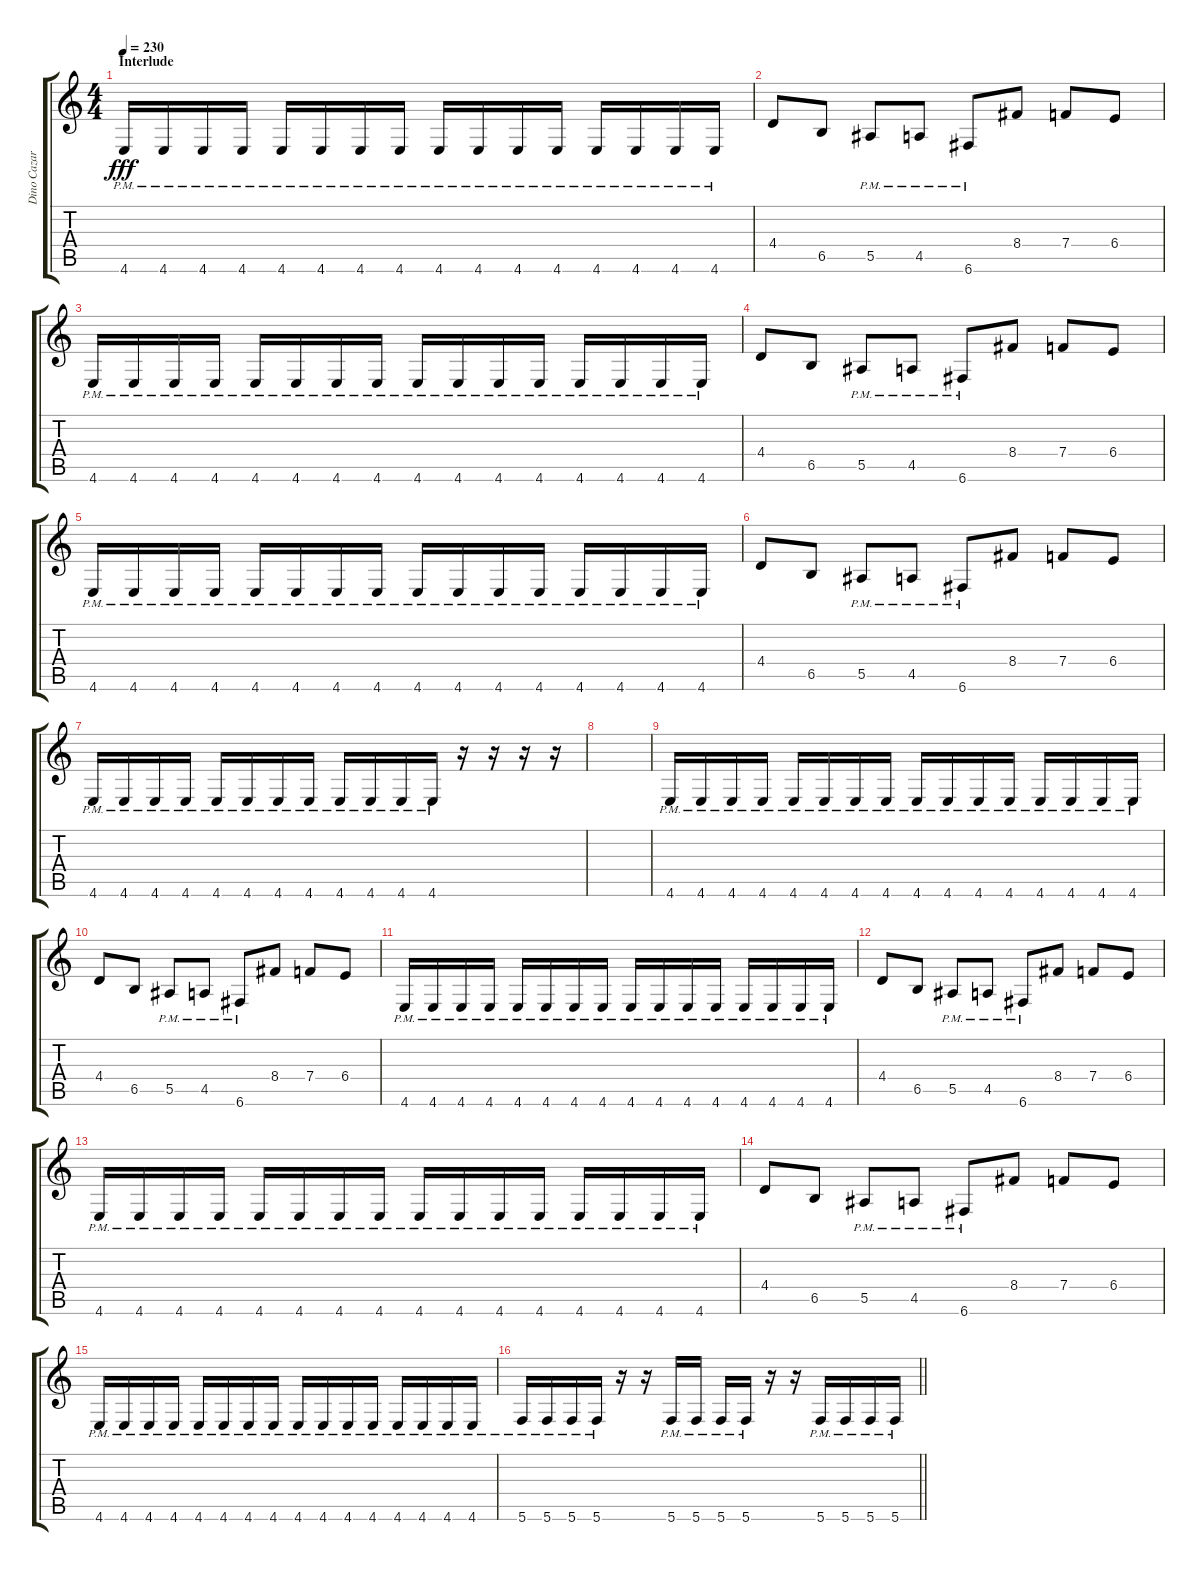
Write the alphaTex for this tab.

\track ("Dino Cazares (Left)" "Dino Cazar") {instrument overdrivenguitar}
\staff {score tabs}
\tuning (C4 G3 Eb3 Bb2 F2 C2) {hide}
\ts (4 4)
\section ("" "Interlude")
\tempo 230
\clef g2
\ks c
4.6{pm}.16{dy fff} 4.6{pm}.16 4.6{pm}.16 4.6{pm}.16 4.6{pm}.16 4.6{pm}.16 4.6{pm}.16 4.6{pm}.16 4.6{pm}.16 4.6{pm}.16 4.6{pm}.16 4.6{pm}.16 4.6{pm}.16 4.6{pm}.16 4.6{pm}.16 4.6{pm}.16 |
4.4.8 6.5.8 5.5{pm}.8 4.5{pm}.8 6.6{pm}.8 8.4.8 7.4.8 6.4.8 |
4.6{pm}.16 4.6{pm}.16 4.6{pm}.16 4.6{pm}.16 4.6{pm}.16 4.6{pm}.16 4.6{pm}.16 4.6{pm}.16 4.6{pm}.16 4.6{pm}.16 4.6{pm}.16 4.6{pm}.16 4.6{pm}.16 4.6{pm}.16 4.6{pm}.16 4.6{pm}.16 |
4.4.8 6.5.8 5.5{pm}.8 4.5{pm}.8 6.6{pm}.8 8.4.8 7.4.8 6.4.8 |
4.6{pm}.16 4.6{pm}.16 4.6{pm}.16 4.6{pm}.16 4.6{pm}.16 4.6{pm}.16 4.6{pm}.16 4.6{pm}.16 4.6{pm}.16 4.6{pm}.16 4.6{pm}.16 4.6{pm}.16 4.6{pm}.16 4.6{pm}.16 4.6{pm}.16 4.6{pm}.16 |
4.4.8 6.5.8 5.5{pm}.8 4.5{pm}.8 6.6{pm}.8 8.4.8 7.4.8 6.4.8 |
4.6{pm}.16 4.6{pm}.16 4.6{pm}.16 4.6{pm}.16 4.6{pm}.16 4.6{pm}.16 4.6{pm}.16 4.6{pm}.16 4.6{pm}.16 4.6{pm}.16 4.6{pm}.16 4.6{pm}.16 r.16 r.16 r.16 r.16 |
|
4.6{pm}.16 4.6{pm}.16 4.6{pm}.16 4.6{pm}.16 4.6{pm}.16 4.6{pm}.16 4.6{pm}.16 4.6{pm}.16 4.6{pm}.16 4.6{pm}.16 4.6{pm}.16 4.6{pm}.16 4.6{pm}.16 4.6{pm}.16 4.6{pm}.16 4.6{pm}.16 |
4.4.8 6.5.8 5.5{pm}.8 4.5{pm}.8 6.6{pm}.8 8.4.8 7.4.8 6.4.8 |
4.6{pm}.16 4.6{pm}.16 4.6{pm}.16 4.6{pm}.16 4.6{pm}.16 4.6{pm}.16 4.6{pm}.16 4.6{pm}.16 4.6{pm}.16 4.6{pm}.16 4.6{pm}.16 4.6{pm}.16 4.6{pm}.16 4.6{pm}.16 4.6{pm}.16 4.6{pm}.16 |
4.4.8 6.5.8 5.5{pm}.8 4.5{pm}.8 6.6{pm}.8 8.4.8 7.4.8 6.4.8 |
4.6{pm}.16 4.6{pm}.16 4.6{pm}.16 4.6{pm}.16 4.6{pm}.16 4.6{pm}.16 4.6{pm}.16 4.6{pm}.16 4.6{pm}.16 4.6{pm}.16 4.6{pm}.16 4.6{pm}.16 4.6{pm}.16 4.6{pm}.16 4.6{pm}.16 4.6{pm}.16 |
4.4.8 6.5.8 5.5{pm}.8 4.5{pm}.8 6.6{pm}.8 8.4.8 7.4.8 6.4.8 |
4.6{pm}.16 4.6{pm}.16 4.6{pm}.16 4.6{pm}.16 4.6{pm}.16 4.6{pm}.16 4.6{pm}.16 4.6{pm}.16 4.6{pm}.16 4.6{pm}.16 4.6{pm}.16 4.6{pm}.16 4.6{pm}.16 4.6{pm}.16 4.6{pm}.16 4.6{pm}.16 |
\barLineRight lightlight
5.6{pm}.16 5.6{pm}.16 5.6{pm}.16 5.6{pm}.16 r.16 r.16 5.6{pm}.16 5.6{pm}.16 5.6{pm}.16 5.6{pm}.16 r.16 r.16 5.6{pm}.16 5.6{pm}.16 5.6{pm}.16 5.6{pm}.16
